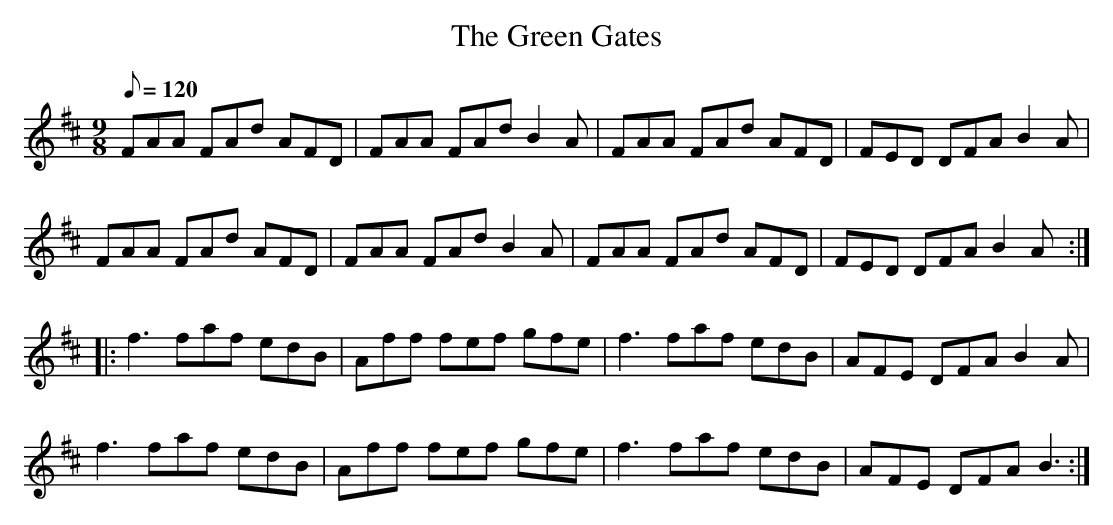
X:1
T:The Green Gates
M:9/8
L:1/8
Q:120
K:D
FAA FAd AFD | FAA FAd B2A | FAA FAd AFD | FED DFA B2A |
FAA FAd AFD | FAA FAd B2A | FAA FAd AFD | FED DFA B2A :|
|:f3 faf edB | Aff fef gfe | f3 faf edB | AFE DFA B2A |
f3 faf edB | Aff fef gfe | f3 faf edB | AFE DFA B3 :|
